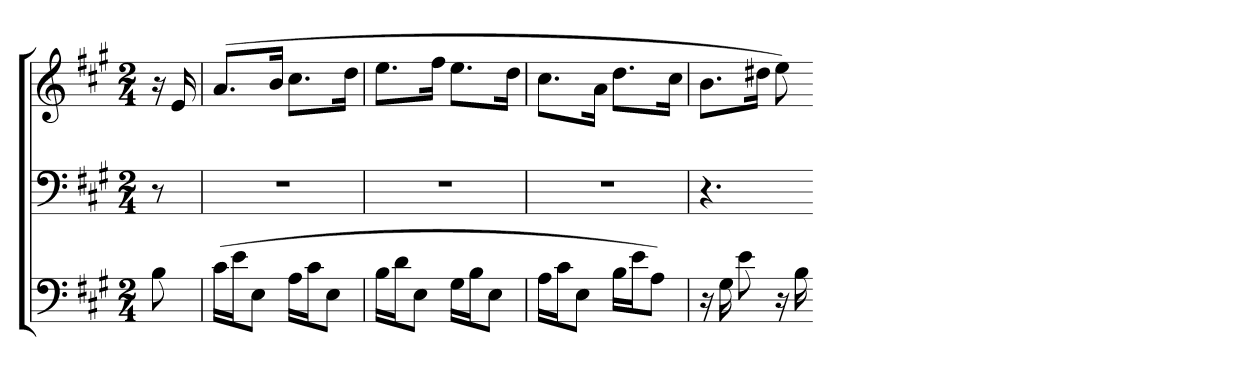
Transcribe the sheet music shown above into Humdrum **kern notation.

**kern	**kern	**kern
*part3	*part2	*part1
*staff3	*staff2	*staff1
*clefF4	*clefF4	*clefG2
*k[f#c#g#]	*k[f#c#g#]	*k[f#c#g#]
*A:	*A:	*A:
*M2/4	*M2/4	*M2/4
=	=	=
8B	8r	16r
.	.	16e
=	=	=
(16c#LL	2r	(8.aL
16eJ	.	.
8EJ	.	.
.	.	16bJk
16ALL	.	8.cc#L
16c#J	.	.
8EJ	.	.
.	.	16ddJk
=	=	=
16BLL	2r	8.eeL
16dJ	.	.
8EJ	.	.
.	.	16ff#Jk
16G#LL	.	8.eeL
16BJ	.	.
8EJ	.	.
.	.	16ddJk
=	=	=
16ALL	2r	8.cc#L
16c#J	.	.
8EJ	.	.
.	.	16aJk
16BLL	.	8.ddL
16eJ	.	.
8AJ)	.	.
.	.	16cc#Jk
=	=	=
16r	4.r	8.bL
16G#	.	.
8e	.	.
.	.	16dd#XJk
16r	.	8ee)
16B	.	.
=-	=-	=-
*-	*-	*-
